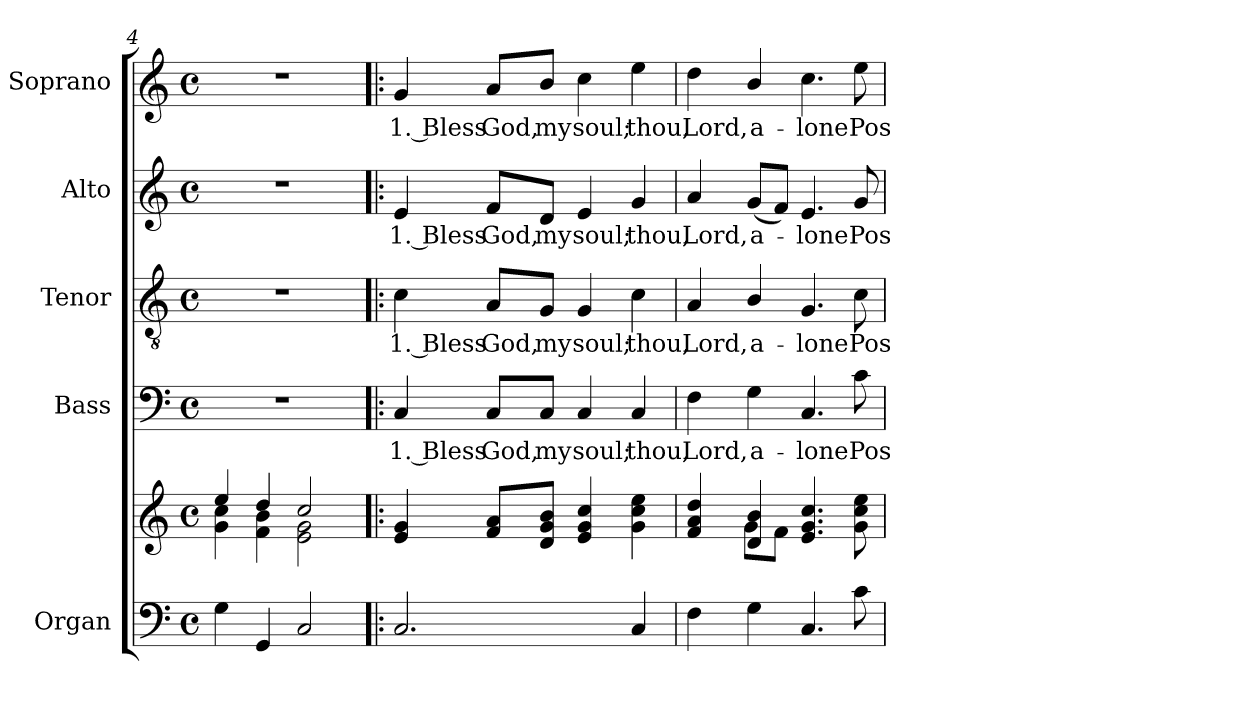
**kern	**kern	**kern	**text	**kern	**text	**kern	**text	**kern	**text
*part5	*part5	*part4	*part4	*part3	*part3	*part2	*part2	*part1	*part1
*staff6	*staff5	*staff4	*staff4	*staff3	*staff3	*staff2	*staff2	*staff1	*staff1
*I"Organ	*	*I"Bass	*	*I"Tenor	*	*I"Alto	*	*I"Soprano	*
*I'Org.	*	*I'B.	*	*I'T.	*	*I'A.	*	*I'S.	*
*clefF4	*clefG2	*clefF4	*	*clefGv2	*	*clefG2	*	*clefG2	*
*	*	*	*	*ITrd7c12	*	*	*	*	*
*k[]	*k[]	*k[]	*	*k[]	*	*k[]	*	*k[]	*
*C:	*C:	*C:	*	*C:	*	*C:	*	*C:	*
*M4/4	*M4/4	*M4/4	*	*M4/4	*	*M4/4	*	*M4/4	*
*met(c)	*met(c)	*met(c)	*	*met(c)	*	*met(c)	*	*met(c)	*
=4	=4	=4	=4	=4	=4	=4	=4	=4	=4
*	*^	*	*	*	*	*	*	*	*
4Gi\	4eei/	4gi\ 4cci	1r	.	1r	.	1r	.	1r	.
4GGi/	4ddi/	4fi\ 4bi	.	.	.	.	.	.	.	.
2Ci/	2cci/	2ei\ 2gi	.	.	.	.	.	.	.	.
*	*v	*v	*	*	*	*	*	*	*	*
!!LO:LB:g=z
=5!|:	=5!|:	=5!|:	=5!|:	=5!|:	=5!|:	=5!|:	=5!|:	=5!|:	=5!|:
*	*^	*	*	*	*	*	*	*	*
!	!	!	!	!LO:LY:b:color=#000000	!	!	!	!	!	!
*	*v	*v	*	*	*	*	*	*	*	*
*	*^	*	*	*	*	*	*	*	*
!	!	!	!	!	!	!LO:LY:b:color=#000000	!	!	!	!
*	*v	*v	*	*	*	*	*	*	*	*
*	*^	*	*	*	*	*	*	*	*
!	!	!	!	!	!	!	!	!LO:LY:b:color=#000000	!	!
*	*v	*v	*	*	*	*	*	*	*	*
*	*^	*	*	*	*	*	*	*	*
!	!	!	!	!	!	!	!	!	!	!LO:LY:b:color=#000000
*	*v	*v	*	*	*	*	*	*	*	*
2.Ci/	4ei/ 4gi	4Ci/	1. Bless	4Ci\	1. Bless	4ei/	1. Bless	4gi/	1. Bless
!	!	!	!LO:LY:b:color=#000000	!	!	!	!	!	!
!	!	!	!	!	!LO:LY:b:color=#000000	!	!	!	!
!	!	!	!	!	!	!	!LO:LY:b:color=#000000	!	!
!	!	!	!	!	!	!	!	!	!LO:LY:b:color=#000000
.	8fi/ 8ai/L	8Ci/L	God,	8AAi/L	God,	8fi/L	God,	8ai/L	God,
!	!	!	!LO:LY:b:color=#000000	!	!	!	!	!	!
!	!	!	!	!	!LO:LY:b:color=#000000	!	!	!	!
!	!	!	!	!	!	!	!LO:LY:b:color=#000000	!	!
!	!	!	!	!	!	!	!	!	!LO:LY:b:color=#000000
.	8di/ 8gi/ 8bi/J	8Ci/J	my	8GGi/J	my	8di/J	my	8bi/J	my
!	!	!	!LO:LY:b:color=#000000	!	!	!	!	!	!
!	!	!	!	!	!LO:LY:b:color=#000000	!	!	!	!
!	!	!	!	!	!	!	!LO:LY:b:color=#000000	!	!
!	!	!	!	!	!	!	!	!	!LO:LY:b:color=#000000
.	4ei/ 4gi 4cci	4Ci/	soul;	4GGi/	soul;	4ei/	soul;	4cci\	soul;
!	!	!	!LO:LY:b:color=#000000	!	!	!	!	!	!
!	!	!	!	!	!LO:LY:b:color=#000000	!	!	!	!
!	!	!	!	!	!	!	!LO:LY:b:color=#000000	!	!
!	!	!	!	!	!	!	!	!	!LO:LY:b:color=#000000
4Ci/	4gi\ 4cci 4eei	4Ci/	thou,	4Ci\	thou,	4gi/	thou,	4eei\	thou,
=6	=6	=6	=6	=6	=6	=6	=6	=6	=6
*	*^	*	*	*	*	*	*	*	*
!	!	!	!	!LO:LY:b:color=#000000	!	!	!	!	!	!
!	!	!	!	!	!	!LO:LY:b:color=#000000	!	!	!	!
!	!	!	!	!	!	!	!	!LO:LY:b:color=#000000	!	!
!	!	!	!	!	!	!	!	!	!	!LO:LY:b:color=#000000
4Fi\	4fi/ 4ai 4ddi	4ryy	4Fi\	Lord,	4AAi/	Lord,	4ai/	Lord,	4ddi\	Lord,
!	!	!	!	!LO:LY:b:color=#000000	!	!	!	!	!	!
!	!	!	!	!	!	!LO:LY:b:color=#000000	!	!	!	!
!	!	!	!	!	!	!	!	!LO:LY:b:color=#000000	!	!
!	!	!	!	!	!	!	!	!	!	!LO:LY:b:color=#000000
4Gi\	4di/ 4bi	8gi\L	4Gi\	a-	4BBi/	a-	(8gi/L	a-	4bi/	a-
.	.	8fi\J	.	.	.	.	8fi/J)	.	.	.
!	!	!	!	!LO:LY:b:color=#000000	!	!	!	!	!	!
!	!	!	!	!	!	!LO:LY:b:color=#000000	!	!	!	!
!	!	!	!	!	!	!	!	!LO:LY:b:color=#000000	!	!
!	!	!	!	!	!	!	!	!	!	!LO:LY:b:color=#000000
4.Ci/	4.ei/ 4.gi 4.cci	2ryy	4.Ci/	-lone	4.GGi/	-lone	4.ei/	-lone	4.cci\	-lone
!	!	!	!	!LO:LY:b:color=#000000	!	!	!	!	!	!
!	!	!	!	!	!	!LO:LY:b:color=#000000	!	!	!	!
!	!	!	!	!	!	!	!	!LO:LY:b:color=#000000	!	!
!	!	!	!	!	!	!	!	!	!	!LO:LY:b:color=#000000
8ci\	8gi\ 8cci 8eei	.	8ci\	Pos-	8Ci\	Pos-	8gi/	Pos-	8eei\	Pos-
*	*v	*v	*	*	*	*	*	*	*	*
=	=	=	=	=	=	=	=	=	=
*-	*-	*-	*-	*-	*-	*-	*-	*-	*-
